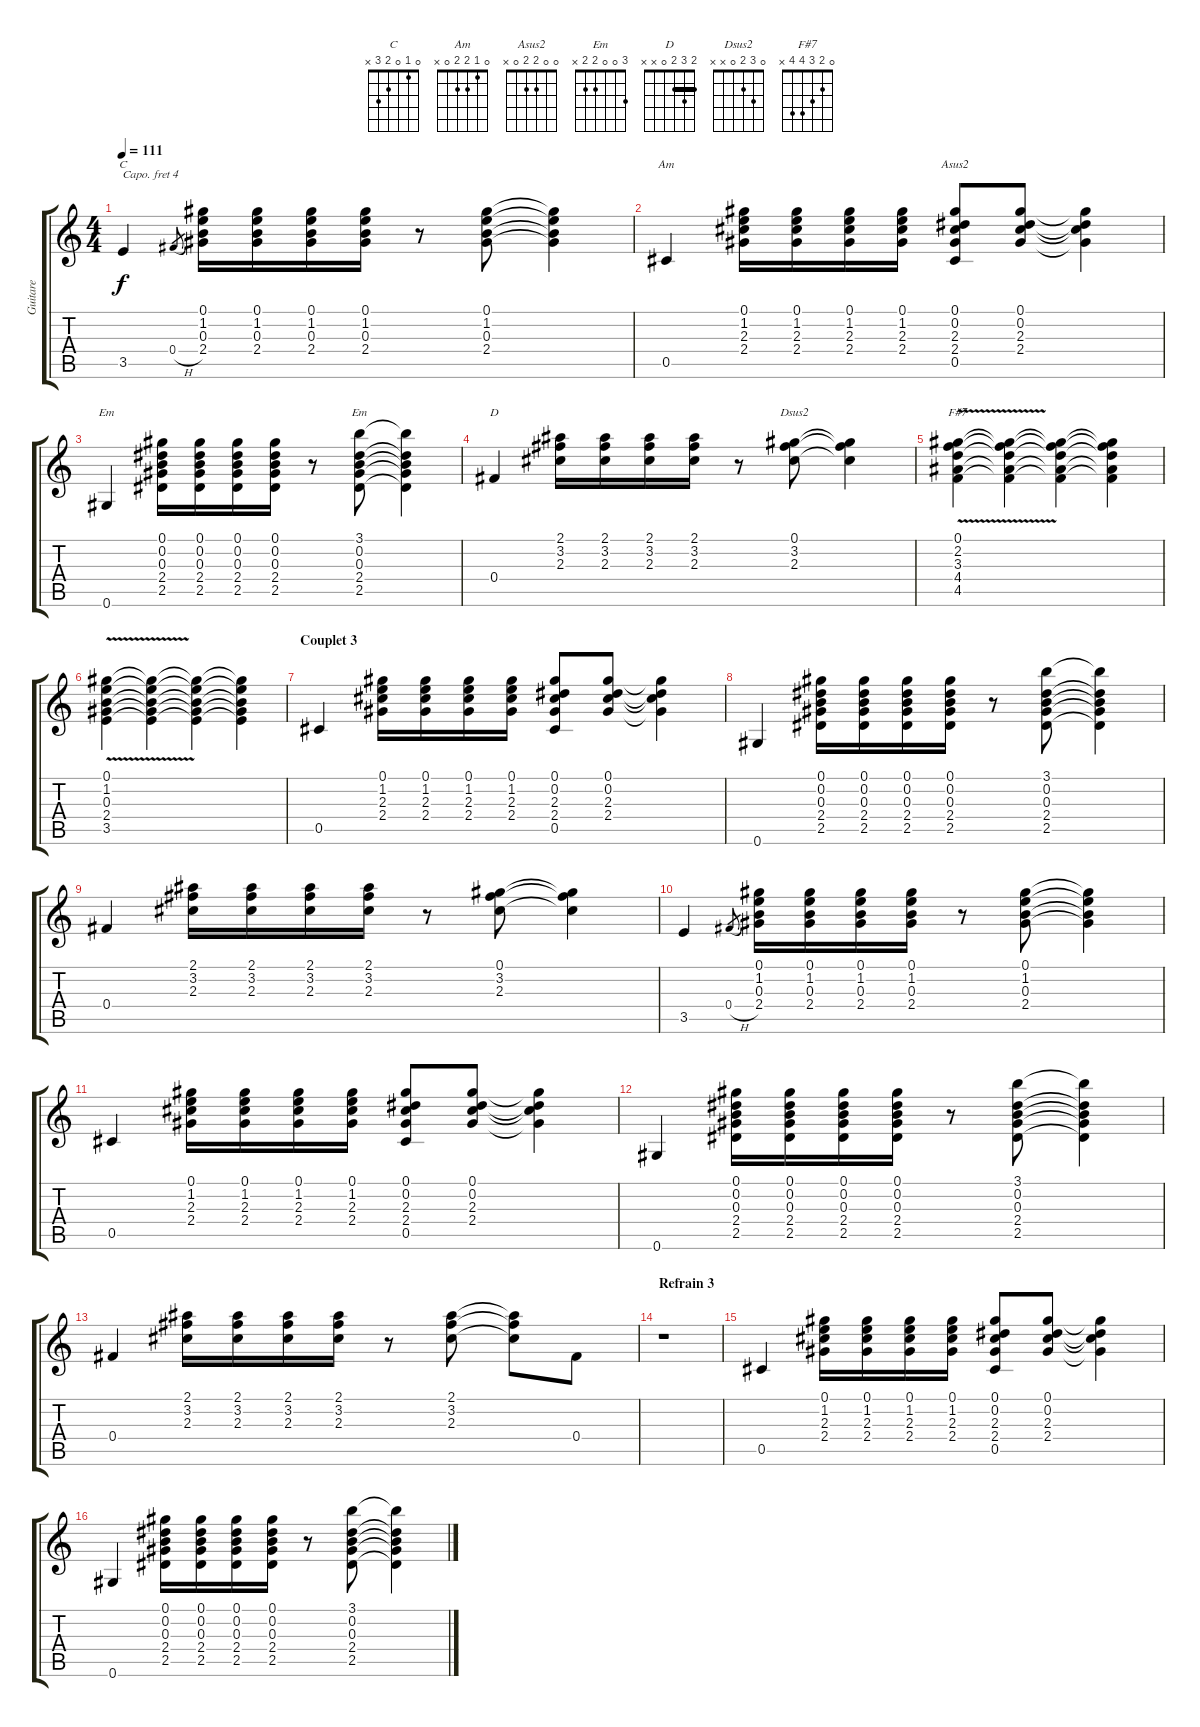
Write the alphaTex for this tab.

\track ("Guitare" "Guitare") {instrument electricguitarjazz}
\staff {score tabs}
\capo 4
\tuning (E4 B3 G3 D3 A2 E2) {hide}
\chord ("C" 0 1 0 2 3 x)
\chord ("Am" 0 1 2 2 0 x)
\chord ("Asus2" 0 0 2 2 0 x)
\chord ("Em" 0 0 0 2 2 0)
\chord ("Em" 3 0 0 2 2 x)
\chord ("D" 2 3 2 0 x x) {barre 2}
\chord ("Dsus2" 0 3 2 0 x x)
\chord ("F#7" 0 2 3 4 4 x)
\ts (4 4)
\tempo 111
\clef g2
\ks c
3.5.4{ch "C" dy f} 0.4{h}.8{gr} (0.1 1.2 0.3 2.4).16 (0.1 1.2 0.3 2.4).16 (0.1 1.2 0.3 2.4).16 (0.1 1.2 0.3 2.4).16 r.8 (0.1 1.2 0.3 2.4).8 (0.1{t} 1.2{t} 0.3{t} 2.4{t}).4 |
0.5.4{ch "Am"} (0.1 1.2 2.3 2.4).16 (0.1 1.2 2.3 2.4).16 (0.1 1.2 2.3 2.4).16 (0.1 1.2 2.3 2.4).16 (0.1 0.2 2.3 2.4 0.5).8{ch "Asus2"} (0.1 0.2 2.3 2.4).8 (0.1{t} 0.2{t} 2.3{t} 2.4{t}).4 |
0.6.4{ch "Em"} (0.1 0.2 0.3 2.4 2.5).16 (0.1 0.2 0.3 2.4 2.5).16 (0.1 0.2 0.3 2.4 2.5).16 (0.1 0.2 0.3 2.4 2.5).16 r.8 (3.1 0.2 0.3 2.4 2.5).8{ch "Em"} (3.1{t} 0.2{t} 0.3{t} 2.4{t} 2.5{t}).4 |
0.4.4{ch "D"} (2.1 3.2 2.3).16 (2.1 3.2 2.3).16 (2.1 3.2 2.3).16 (2.1 3.2 2.3).16 r.8 (0.1 3.2 2.3).8{ch "Dsus2"} (0.1{t} 3.2{t} 2.3{t}).4 |
(0.1 2.2 3.3 4.4 4.5{v}).4{ch "F#7"} (0.1{t} 2.2{t} 3.3{t} 4.4{t} 4.5{t}).4 (0.1{t} 2.2{t} 3.3{t} 4.4{t} 4.5{t}).4 (0.1{t} 2.2{t} 3.3{t} 4.4{t} 4.5{t}).4 |
(0.1{v} 1.2 0.3 2.4 3.5).4 (0.1{t} 1.2{t} 0.3{t} 2.4{t} 3.5{t}).4 (0.1{t} 1.2{t} 0.3{t} 2.4{t} 3.5{t}).4 (0.1{t} 1.2{t} 0.3{t} 2.4{t} 3.5{t}).4 |
\section ("" "Couplet 3")
0.5.4 (0.1 1.2 2.3 2.4).16 (0.1 1.2 2.3 2.4).16 (0.1 1.2 2.3 2.4).16 (0.1 1.2 2.3 2.4).16 (0.1 0.2 2.3 2.4 0.5).8 (0.1 0.2 2.3 2.4).8 (0.1{t} 0.2{t} 2.3{t} 2.4{t}).4 |
0.6.4 (0.1 0.2 0.3 2.4 2.5).16 (0.1 0.2 0.3 2.4 2.5).16 (0.1 0.2 0.3 2.4 2.5).16 (0.1 0.2 0.3 2.4 2.5).16 r.8 (3.1 0.2 0.3 2.4 2.5).8 (3.1{t} 0.2{t} 0.3{t} 2.4{t} 2.5{t}).4 |
0.4.4 (2.1 3.2 2.3).16 (2.1 3.2 2.3).16 (2.1 3.2 2.3).16 (2.1 3.2 2.3).16 r.8 (0.1 3.2 2.3).8 (0.1{t} 3.2{t} 2.3{t}).4 |
3.5.4 0.4{h}.8{gr} (0.1 1.2 0.3 2.4).16 (0.1 1.2 0.3 2.4).16 (0.1 1.2 0.3 2.4).16 (0.1 1.2 0.3 2.4).16 r.8 (0.1 1.2 0.3 2.4).8 (0.1{t} 1.2{t} 0.3{t} 2.4{t}).4 |
0.5.4 (0.1 1.2 2.3 2.4).16 (0.1 1.2 2.3 2.4).16 (0.1 1.2 2.3 2.4).16 (0.1 1.2 2.3 2.4).16 (0.1 0.2 2.3 2.4 0.5).8 (0.1 0.2 2.3 2.4).8 (0.1{t} 0.2{t} 2.3{t} 2.4{t}).4 |
0.6.4 (0.1 0.2 0.3 2.4 2.5).16 (0.1 0.2 0.3 2.4 2.5).16 (0.1 0.2 0.3 2.4 2.5).16 (0.1 0.2 0.3 2.4 2.5).16 r.8 (3.1 0.2 0.3 2.4 2.5).8 (3.1{t} 0.2{t} 0.3{t} 2.4{t} 2.5{t}).4 |
0.4.4 (2.1 3.2 2.3).16 (2.1 3.2 2.3).16 (2.1 3.2 2.3).16 (2.1 3.2 2.3).16 r.8 (2.1 3.2 2.3).8 (2.1{t} 3.2{t} 2.3{t}).8 0.4.8 |
\section ("" "Refrain 3")
r.1 |
0.5.4 (0.1 1.2 2.3 2.4).16 (0.1 1.2 2.3 2.4).16 (0.1 1.2 2.3 2.4).16 (0.1 1.2 2.3 2.4).16 (0.1 0.2 2.3 2.4 0.5).8 (0.1 0.2 2.3 2.4).8 (0.1{t} 0.2{t} 2.3{t} 2.4{t}).4 |
0.6.4 (0.1 0.2 0.3 2.4 2.5).16 (0.1 0.2 0.3 2.4 2.5).16 (0.1 0.2 0.3 2.4 2.5).16 (0.1 0.2 0.3 2.4 2.5).16 r.8 (3.1 0.2 0.3 2.4 2.5).8 (3.1{t} 0.2{t} 0.3{t} 2.4{t} 2.5{t}).4
